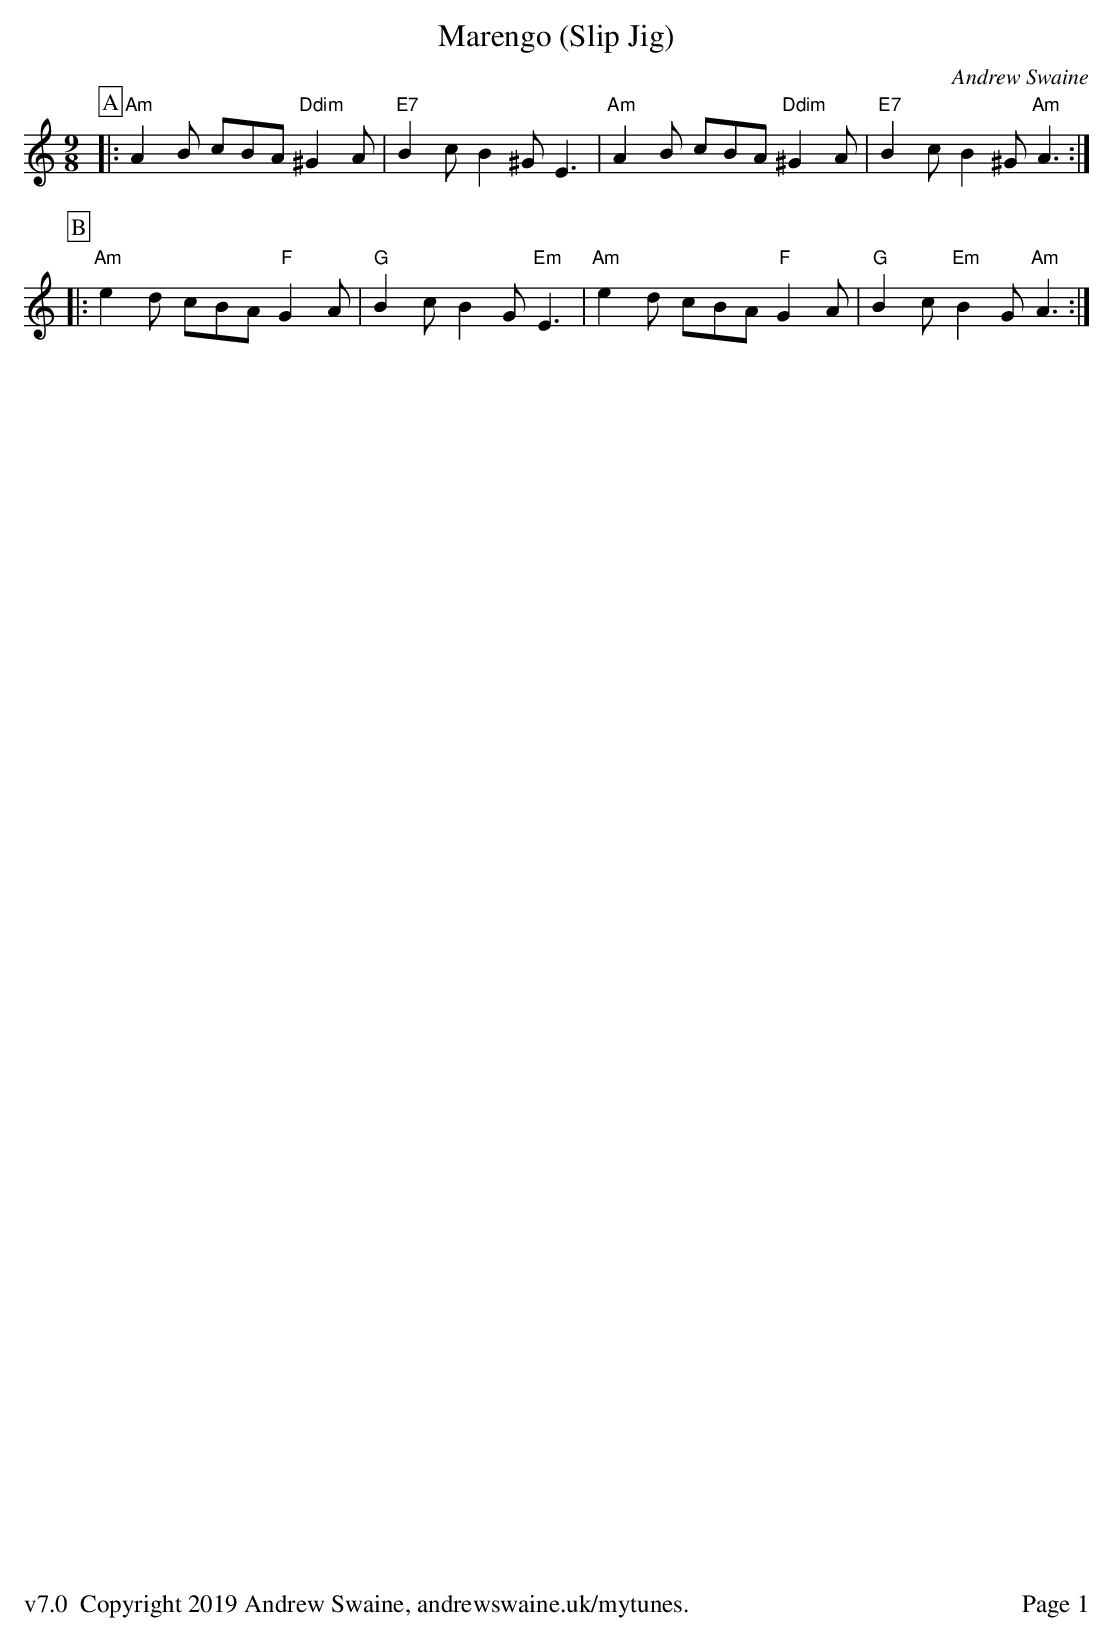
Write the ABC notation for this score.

X:1
T:Marengo (Slip Jig)
C:Andrew Swaine
M:9/8
L:1/8
K:Am
P:A
|:"Am"A2B cBA "Ddim"^G2A|"E7"B2c B2^G E3|"Am"A2B cBA "Ddim"^G2A|"E7"B2c B2^G "Am"A3:|
P:B
|:"Am"e2d cBA "F"G2A|"G"B2c B2G "Em"E3|"Am"e2d cBA "F"G2A|"G"B2c "Em"B2G "Am"A3:|
